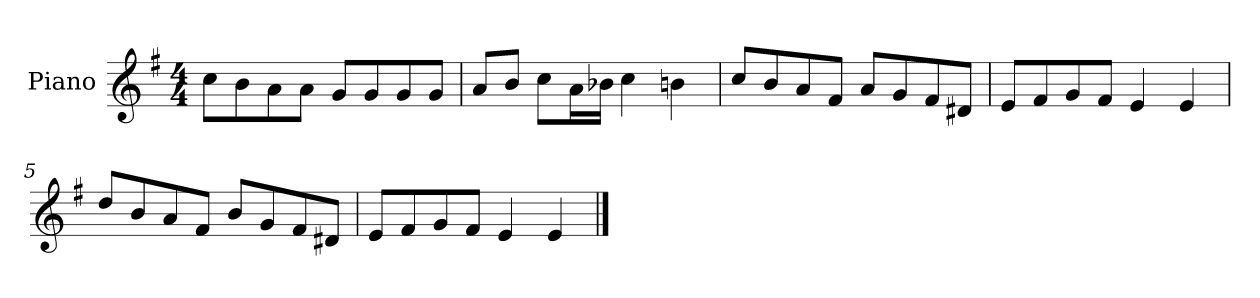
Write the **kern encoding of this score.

**kern
*part1
*staff1
*I"Piano
*I'P-no
*clefG2
*k[f#]
*M4/4
*MM90
=1
8cc\L
8b\
8a\
8a\J
8g/L
8g/
8g/
8g/J
=2
8a/L
8b/J
8cc\L
16a\L
16b-X\JJ
4cc\
4bn\
=3
8cc/L
8b/
8a/
8f#/J
8a/L
8g/
8f#/
8d#X/J
=4
8e/L
8f#/
8g/
8f#/J
4e/
4e/
=5
8dd/L
8b/
8a/
8f#/J
8b/L
8g/
8f#/
8d#X/J
!!LO:LB:g=z
=6
8e/L
8f#/
8g/
8f#/J
4e/
4e/
==
*-
